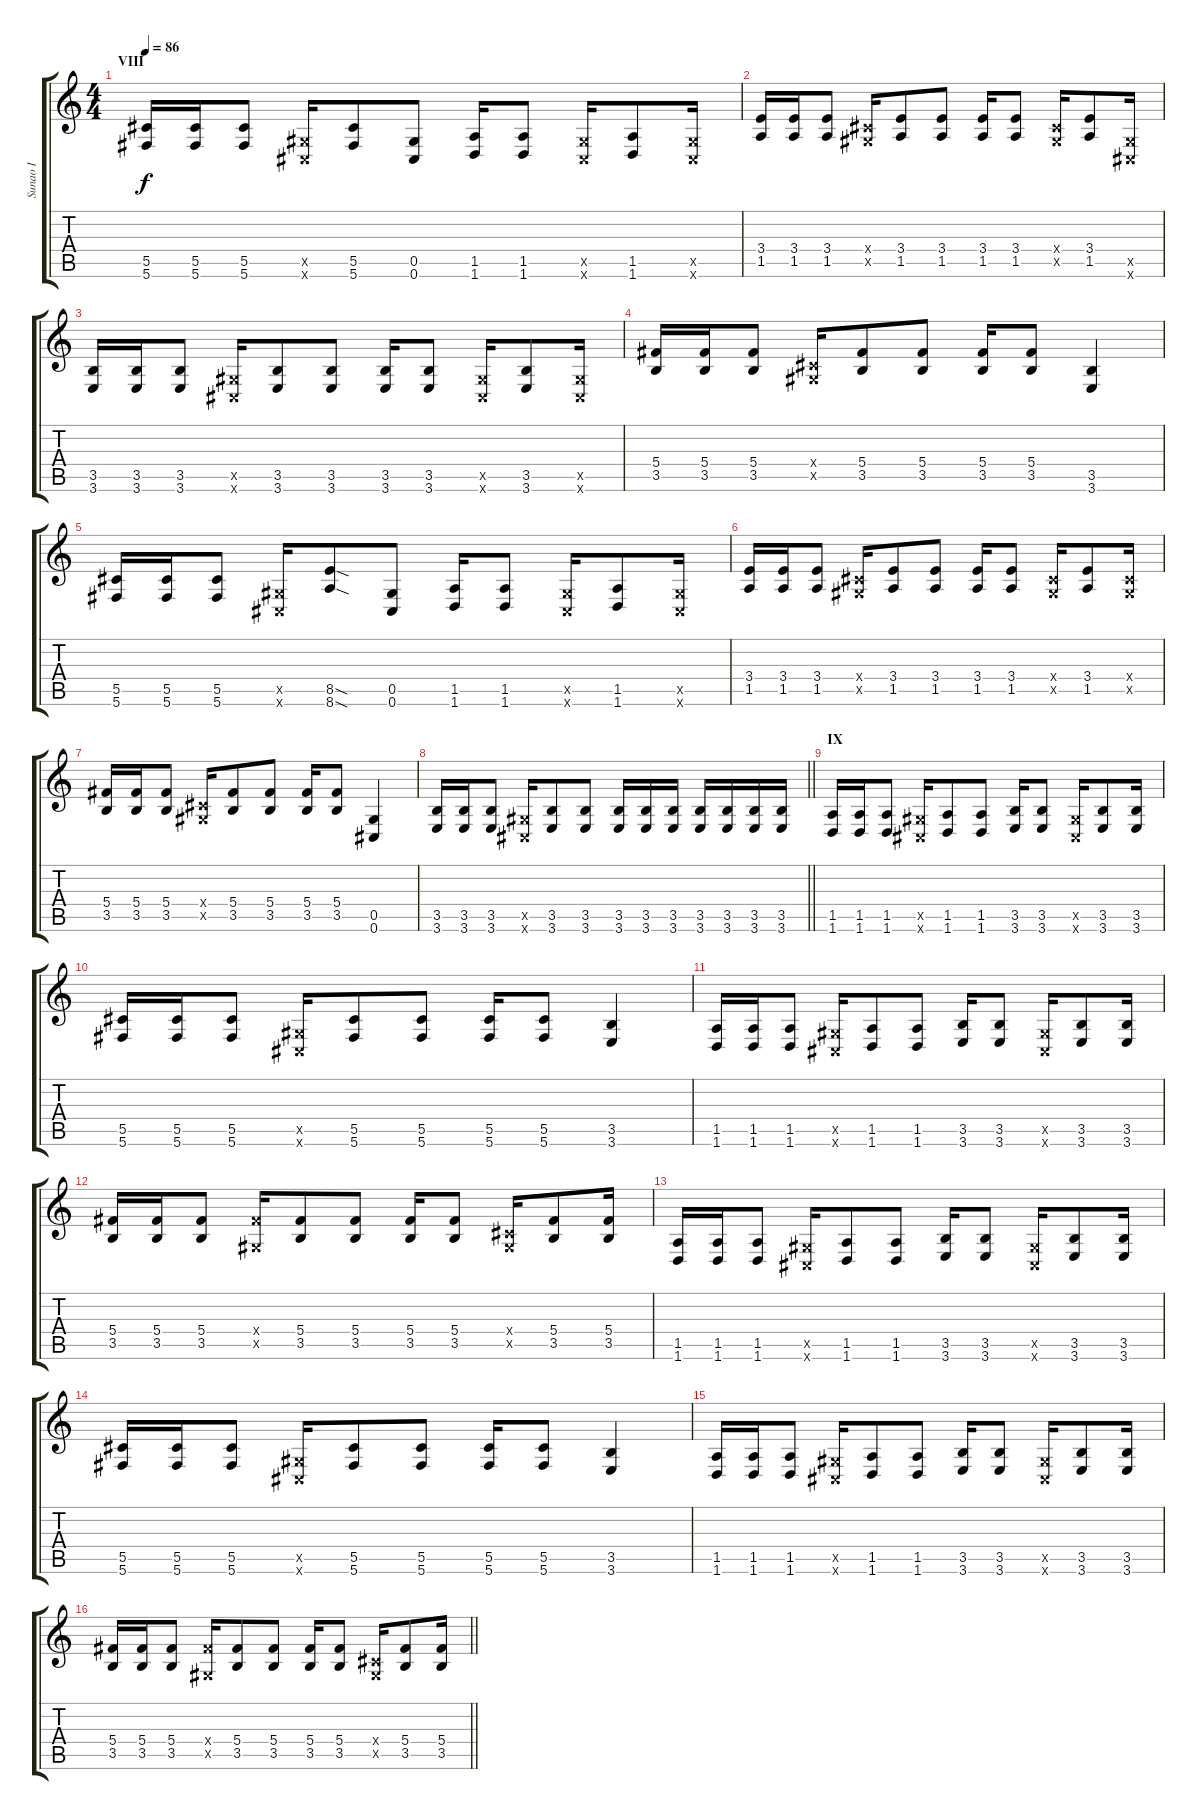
\track ("Sunao I" "Sunao I") {instrument overdrivenguitar}
\staff {score tabs}
\tuning (Eb4 Bb3 Gb3 Db3 Ab2 Db2) {hide}
\ts (4 4)
\section ("" "VIII")
\tempo 86
\clef g2
\ks c
(5.5 5.6).16{dy f} (5.5 5.6).16 (5.5 5.6).8 (0.5{x} 0.6{x}).16 (5.5 5.6).8 (0.5 0.6).8 (1.5 1.6).16 (1.5 1.6).8 (0.5{x} 0.6{x}).16 (1.5 1.6).8 (0.5{x} 0.6{x}).16 |
(3.4 1.5).16 (3.4 1.5).16 (3.4 1.5).8 (0.4{x} 0.5{x}).16 (3.4 1.5).8 (3.4 1.5).8 (3.4 1.5).16 (3.4 1.5).8 (0.4{x} 0.5{x}).16 (3.4 1.5).8 (0.5{x} 0.6{x}).16 |
(3.5 3.6).16 (3.5 3.6).16 (3.5 3.6).8 (0.5{x} 0.6{x}).16 (3.5 3.6).8 (3.5 3.6).8 (3.5 3.6).16 (3.5 3.6).8 (0.5{x} 0.6{x}).16 (3.5 3.6).8 (0.5{x} 0.6{x}).16 |
(5.4 3.5).16 (5.4 3.5).16 (5.4 3.5).8 (0.4{x} 0.5{x}).16 (5.4 3.5).8 (5.4 3.5).8 (5.4 3.5).16 (5.4 3.5).8 (3.5 3.6).4 |
(5.5 5.6).16 (5.5 5.6).16 (5.5 5.6).8 (0.5{x} 0.6{x}).16 (8.5{sod} 8.6{sod}).8 (0.5 0.6).8 (1.5 1.6).16 (1.5 1.6).8 (0.5{x} 0.6{x}).16 (1.5 1.6).8 (0.5{x} 0.6{x}).16 |
(3.4 1.5).16 (3.4 1.5).16 (3.4 1.5).8 (0.4{x} 0.5{x}).16 (3.4 1.5).8 (3.4 1.5).8 (3.4 1.5).16 (3.4 1.5).8 (0.4{x} 0.5{x}).16 (3.4 1.5).8 (0.4{x} 0.5{x}).16 |
(5.4 3.5).16 (5.4 3.5).16 (5.4 3.5).8 (0.4{x} 0.5{x}).16 (5.4 3.5).8 (5.4 3.5).8 (5.4 3.5).16 (5.4 3.5).8 (0.5 0.6).4 |
\barLineRight lightlight
(3.5 3.6).16 (3.5 3.6).16 (3.5 3.6).8 (0.5{x} 0.6{x}).16 (3.5 3.6).8 (3.5 3.6).8 (3.5 3.6).16 (3.5 3.6).16 (3.5 3.6).16 (3.5 3.6).16 (3.5 3.6).16 (3.5 3.6).16 (3.5 3.6).16 |
\section ("" "IX")
(1.5 1.6).16 (1.5 1.6).16 (1.5 1.6).8 (0.5{x} 0.6{x}).16 (1.5 1.6).8 (1.5 1.6).8 (3.5 3.6).16 (3.5 3.6).8 (0.5{x} 0.6{x}).16 (3.5 3.6).8 (3.5 3.6).16 |
(5.5 5.6).16 (5.5 5.6).16 (5.5 5.6).8 (0.5{x} 0.6{x}).16 (5.5 5.6).8 (5.5 5.6).8 (5.5 5.6).16 (5.5 5.6).8 (3.5 3.6).4 |
(1.5 1.6).16 (1.5 1.6).16 (1.5 1.6).8 (0.5{x} 0.6{x}).16 (1.5 1.6).8 (1.5 1.6).8 (3.5 3.6).16 (3.5 3.6).8 (0.5{x} 0.6{x}).16 (3.5 3.6).8 (3.5 3.6).16 |
(5.4 3.5).16 (5.4 3.5).16 (5.4 3.5).8 (5.4{x} 0.5{x}).16 (5.4 3.5).8 (5.4 3.5).8 (5.4 3.5).16 (5.4 3.5).8 (0.4{x} 0.5{x}).16 (5.4 3.5).8 (5.4 3.5).16 |
(1.5 1.6).16 (1.5 1.6).16 (1.5 1.6).8 (0.5{x} 0.6{x}).16 (1.5 1.6).8 (1.5 1.6).8 (3.5 3.6).16 (3.5 3.6).8 (0.5{x} 0.6{x}).16 (3.5 3.6).8 (3.5 3.6).16 |
(5.5 5.6).16 (5.5 5.6).16 (5.5 5.6).8 (0.5{x} 0.6{x}).16 (5.5 5.6).8 (5.5 5.6).8 (5.5 5.6).16 (5.5 5.6).8 (3.5 3.6).4 |
(1.5 1.6).16 (1.5 1.6).16 (1.5 1.6).8 (0.5{x} 0.6{x}).16 (1.5 1.6).8 (1.5 1.6).8 (3.5 3.6).16 (3.5 3.6).8 (0.5{x} 0.6{x}).16 (3.5 3.6).8 (3.5 3.6).16 |
\barLineRight lightlight
(5.4 3.5).16 (5.4 3.5).16 (5.4 3.5).8 (5.4{x} 0.5{x}).16 (5.4 3.5).8 (5.4 3.5).8 (5.4 3.5).16 (5.4 3.5).8 (0.4{x} 0.5{x}).16 (5.4 3.5).8 (5.4 3.5).16
